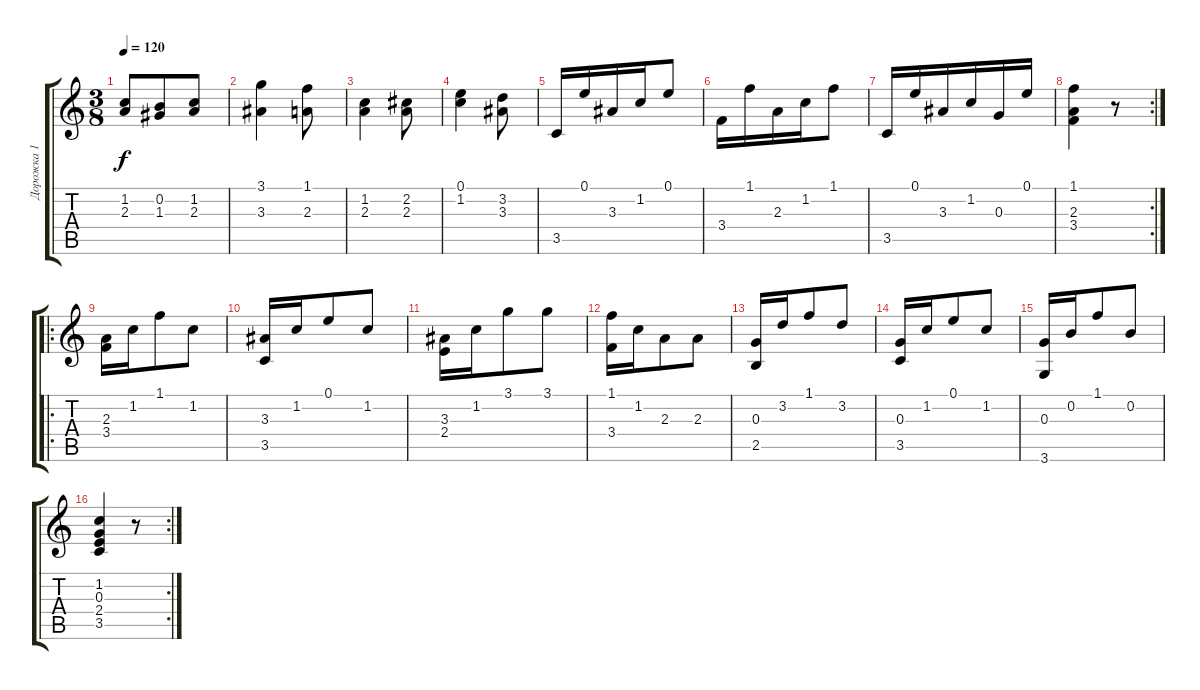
\track ("Дорожка 1" "Дорожка 1") {instrument acousticguitarnylon}
\staff {score tabs}
\tuning (E4 B3 G3 D3 A2 E2) {hide}
\ts (3 8)
\tempo 120
\clef g2
\ks c
(1.2 2.3).8{dy f} (0.2 1.3).8 (1.2 2.3).8 |
(3.1 3.3).4 (1.1 2.3).8 |
(1.2 2.3).4 (2.2 2.3).8 |
(0.1 1.2).4 (3.2 3.3).8 |
3.5.16 0.1.16 3.3.16 1.2.16 0.1.8 |
3.4.16 1.1.16 2.3.16 1.2.16 1.1.8 |
3.5.16 0.1.16 3.3.16 1.2.16 0.3.16 0.1.16 |
\rc 2
(1.1 2.3 3.4).4 r.8 |
\ro
(2.3 3.4).16 1.2.16 1.1.8 1.2.8 |
(3.3 3.5).16 1.2.16 0.1.8 1.2.8 |
(3.3 2.4).16 1.2.16 3.1.8 3.1.8 |
(1.1 3.4).16 1.2.16 2.3.8 2.3.8 |
(0.3 2.5).16 3.2.16 1.1.8 3.2.8 |
(0.3 3.5).16 1.2.16 0.1.8 1.2.8 |
(0.3 3.6).16 0.2.16 1.1.8 0.2.8 |
\rc 2
(1.2 0.3 2.4 3.5).4 r.8
